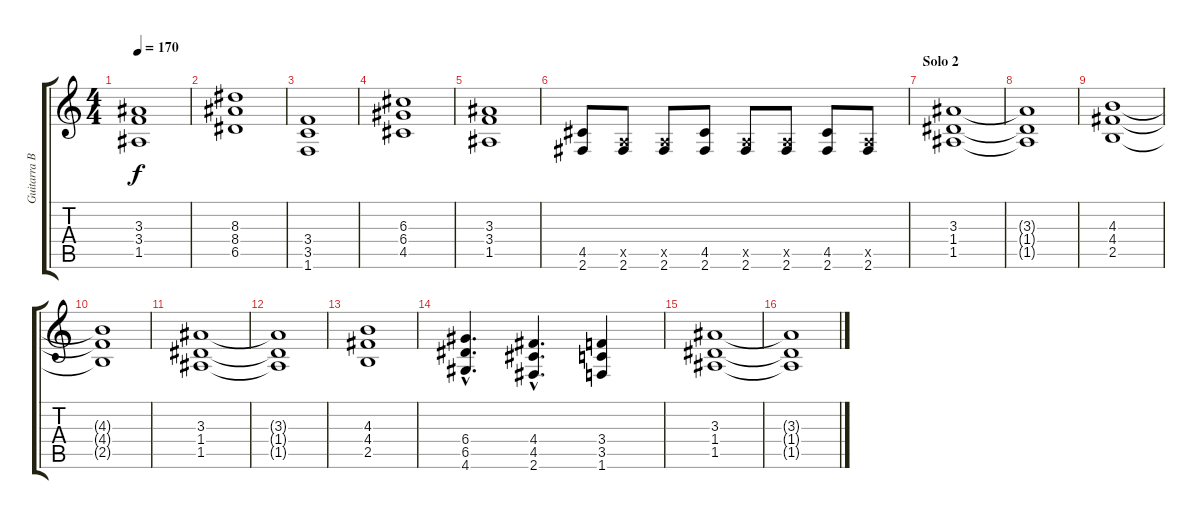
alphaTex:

\track ("Guitarra Base" "Guitarra B") {instrument overdrivenguitar}
\staff {score tabs}
\tuning (E4 B3 G3 D3 A2 E2) {hide}
\ts (4 4)
\tempo 170
\clef g2
\ks c
(3.3 3.4 1.5).1{dy f} |
(8.3 8.4 6.5).1 |
(3.4 3.5 1.6).1 |
(6.3 6.4 4.5).1 |
(3.3 3.4 1.5).1 |
(4.5 2.6).8 (0.5{x} 2.6).8 (0.5{x} 2.6).8 (4.5 2.6).8 (0.5{x} 2.6).8 (0.5{x} 2.6).8 (4.5 2.6).8 (0.5{x} 2.6).8 |
\section ("" "Solo 2")
(3.3 1.4 1.5).1 |
(3.3{t} 1.4{t} 1.5{t}).1 |
(4.3 4.4 2.5).1 |
(4.3{t} 4.4{t} 2.5{t}).1 |
(3.3 1.4 1.5).1 |
(3.3{t} 1.4{t} 1.5{t}).1 |
(4.3 4.4 2.5).1 |
(6.4{hac} 6.5{hac} 4.6{hac}).4{d} (4.4{hac} 4.5{hac} 2.6{hac}).4{d} (3.4 3.5 1.6).4 |
(3.3 1.4 1.5).1 |
(3.3{t} 1.4{t} 1.5{t}).1
